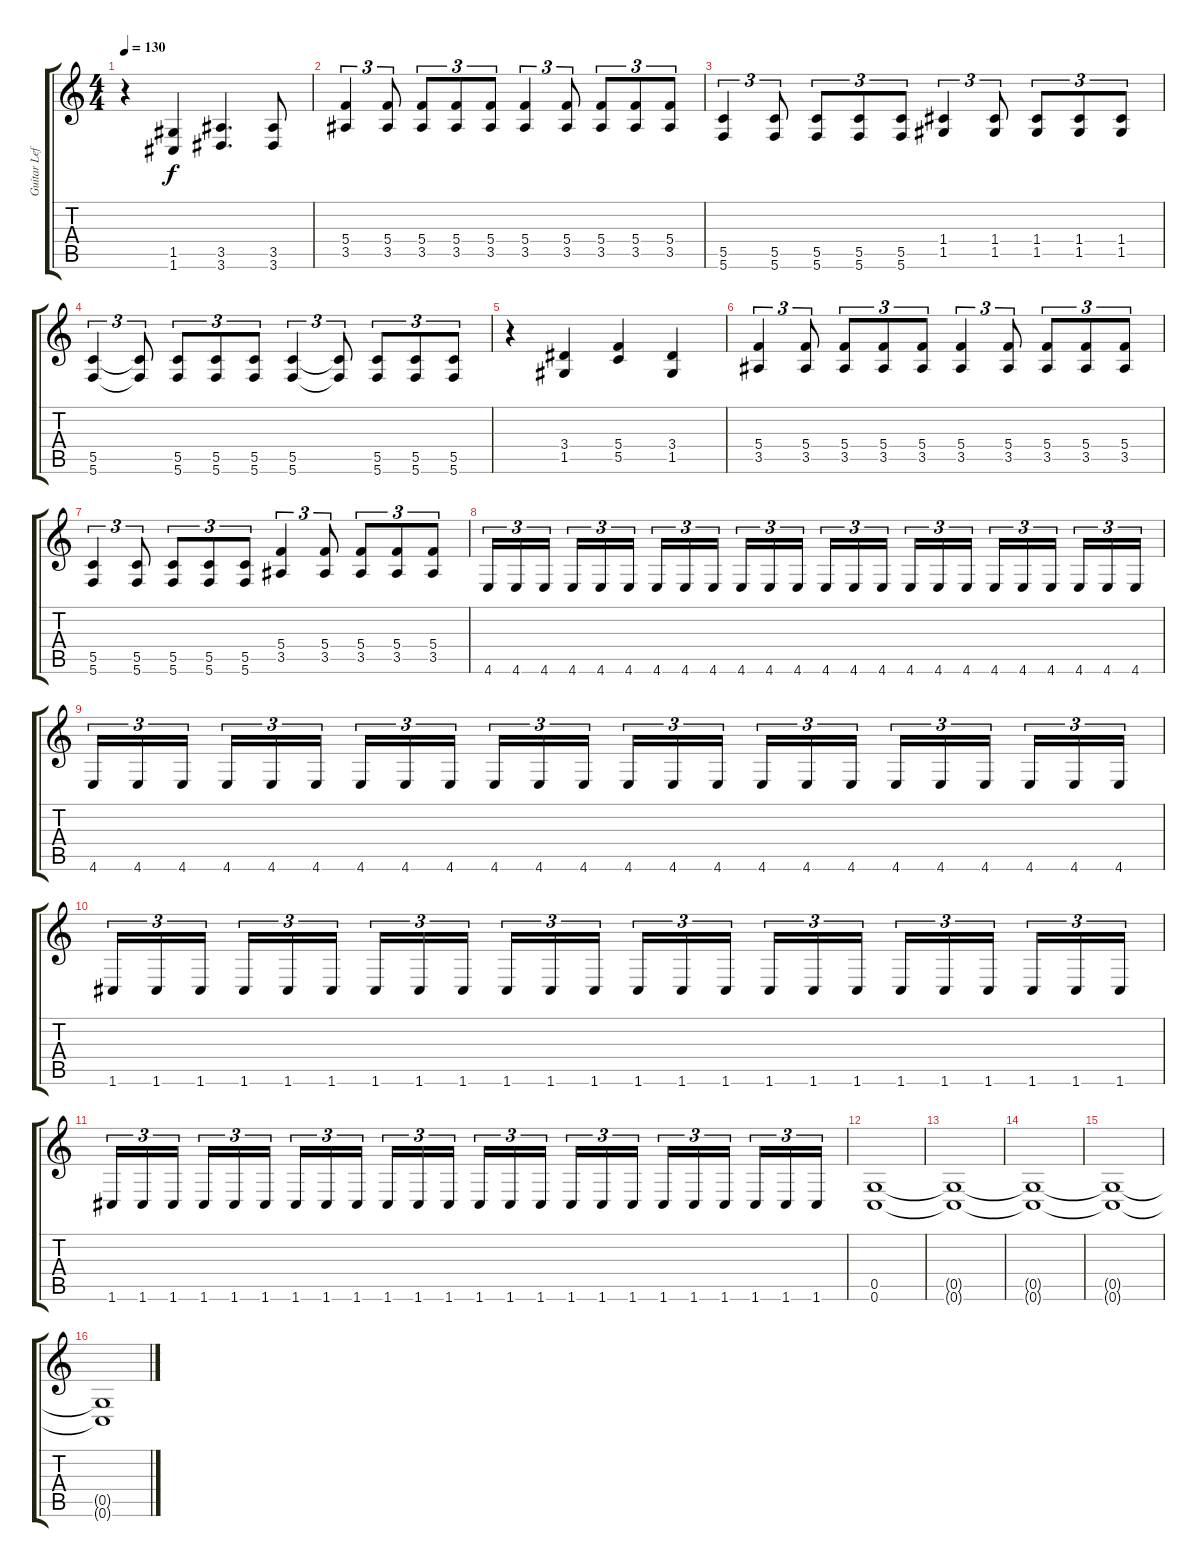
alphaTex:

\track ("Guitar Left - Jari Mäenpää " "Guitar Lef") {instrument distortionguitar}
\staff {score tabs}
\tuning (D4 A3 F3 C3 G2 C2) {hide}
\ts (4 4)
\tempo 130
\clef g2
\ks c
r.4{dy f} (1.5 1.6).4 (3.5 3.6).4{d} (3.5 3.6).8 |
(5.4 3.5).4{tu (3 2)} (5.4 3.5).8{tu (3 2)} (5.4 3.5).8{tu (3 2)} (5.4 3.5).8{tu (3 2)} (5.4 3.5).8{tu (3 2)} (5.4 3.5).4{tu (3 2)} (5.4 3.5).8{tu (3 2)} (5.4 3.5).8{tu (3 2)} (5.4 3.5).8{tu (3 2)} (5.4 3.5).8{tu (3 2)} |
(5.5 5.6).4{tu (3 2)} (5.5 5.6).8{tu (3 2)} (5.5 5.6).8{tu (3 2)} (5.5 5.6).8{tu (3 2)} (5.5 5.6).8{tu (3 2)} (1.4 1.5).4{tu (3 2)} (1.4 1.5).8{tu (3 2)} (1.4 1.5).8{tu (3 2)} (1.4 1.5).8{tu (3 2)} (1.4 1.5).8{tu (3 2)} |
(5.5 5.6).4{tu (3 2)} (5.5{t} 5.6{t}).8{tu (3 2)} (5.5 5.6).8{tu (3 2)} (5.5 5.6).8{tu (3 2)} (5.5 5.6).8{tu (3 2)} (5.5 5.6).4{tu (3 2)} (5.5{t} 5.6{t}).8{tu (3 2)} (5.5 5.6).8{tu (3 2)} (5.5 5.6).8{tu (3 2)} (5.5 5.6).8{tu (3 2)} |
r.4 (3.4 1.5).4 (5.4 5.5).4 (3.4 1.5).4 |
(5.4 3.5).4{tu (3 2)} (5.4 3.5).8{tu (3 2)} (5.4 3.5).8{tu (3 2)} (5.4 3.5).8{tu (3 2)} (5.4 3.5).8{tu (3 2)} (5.4 3.5).4{tu (3 2)} (5.4 3.5).8{tu (3 2)} (5.4 3.5).8{tu (3 2)} (5.4 3.5).8{tu (3 2)} (5.4 3.5).8{tu (3 2)} |
(5.5 5.6).4{tu (3 2)} (5.5 5.6).8{tu (3 2)} (5.5 5.6).8{tu (3 2)} (5.5 5.6).8{tu (3 2)} (5.5 5.6).8{tu (3 2)} (5.4 3.5).4{tu (3 2)} (5.4 3.5).8{tu (3 2)} (5.4 3.5).8{tu (3 2)} (5.4 3.5).8{tu (3 2)} (5.4 3.5).8{tu (3 2)} |
4.6.16{tu (3 2)} 4.6.16{tu (3 2)} 4.6.16{tu (3 2) beam splitsecondary} 4.6.16{tu (3 2)} 4.6.16{tu (3 2)} 4.6.16{tu (3 2)} 4.6.16{tu (3 2)} 4.6.16{tu (3 2)} 4.6.16{tu (3 2) beam splitsecondary} 4.6.16{tu (3 2)} 4.6.16{tu (3 2)} 4.6.16{tu (3 2)} 4.6.16{tu (3 2)} 4.6.16{tu (3 2)} 4.6.16{tu (3 2) beam splitsecondary} 4.6.16{tu (3 2)} 4.6.16{tu (3 2)} 4.6.16{tu (3 2)} 4.6.16{tu (3 2)} 4.6.16{tu (3 2)} 4.6.16{tu (3 2) beam splitsecondary} 4.6.16{tu (3 2)} 4.6.16{tu (3 2)} 4.6.16{tu (3 2)} |
4.6.16{tu (3 2)} 4.6.16{tu (3 2)} 4.6.16{tu (3 2) beam splitsecondary} 4.6.16{tu (3 2)} 4.6.16{tu (3 2)} 4.6.16{tu (3 2)} 4.6.16{tu (3 2)} 4.6.16{tu (3 2)} 4.6.16{tu (3 2) beam splitsecondary} 4.6.16{tu (3 2)} 4.6.16{tu (3 2)} 4.6.16{tu (3 2)} 4.6.16{tu (3 2)} 4.6.16{tu (3 2)} 4.6.16{tu (3 2) beam splitsecondary} 4.6.16{tu (3 2)} 4.6.16{tu (3 2)} 4.6.16{tu (3 2)} 4.6.16{tu (3 2)} 4.6.16{tu (3 2)} 4.6.16{tu (3 2) beam splitsecondary} 4.6.16{tu (3 2)} 4.6.16{tu (3 2)} 4.6.16{tu (3 2)} |
1.6.16{tu (3 2)} 1.6.16{tu (3 2)} 1.6.16{tu (3 2) beam splitsecondary} 1.6.16{tu (3 2)} 1.6.16{tu (3 2)} 1.6.16{tu (3 2)} 1.6.16{tu (3 2)} 1.6.16{tu (3 2)} 1.6.16{tu (3 2) beam splitsecondary} 1.6.16{tu (3 2)} 1.6.16{tu (3 2)} 1.6.16{tu (3 2)} 1.6.16{tu (3 2)} 1.6.16{tu (3 2)} 1.6.16{tu (3 2) beam splitsecondary} 1.6.16{tu (3 2)} 1.6.16{tu (3 2)} 1.6.16{tu (3 2)} 1.6.16{tu (3 2)} 1.6.16{tu (3 2)} 1.6.16{tu (3 2) beam splitsecondary} 1.6.16{tu (3 2)} 1.6.16{tu (3 2)} 1.6.16{tu (3 2)} |
1.6.16{tu (3 2)} 1.6.16{tu (3 2)} 1.6.16{tu (3 2) beam splitsecondary} 1.6.16{tu (3 2)} 1.6.16{tu (3 2)} 1.6.16{tu (3 2)} 1.6.16{tu (3 2)} 1.6.16{tu (3 2)} 1.6.16{tu (3 2) beam splitsecondary} 1.6.16{tu (3 2)} 1.6.16{tu (3 2)} 1.6.16{tu (3 2)} 1.6.16{tu (3 2)} 1.6.16{tu (3 2)} 1.6.16{tu (3 2) beam splitsecondary} 1.6.16{tu (3 2)} 1.6.16{tu (3 2)} 1.6.16{tu (3 2)} 1.6.16{tu (3 2)} 1.6.16{tu (3 2)} 1.6.16{tu (3 2) beam splitsecondary} 1.6.16{tu (3 2)} 1.6.16{tu (3 2)} 1.6.16{tu (3 2)} |
(0.5 0.6).1 |
(0.5{t} 0.6{t}).1 |
(0.5{t} 0.6{t}).1 |
(0.5{t} 0.6{t}).1 |
(0.5{t} 0.6{t}).1{volume 7}
